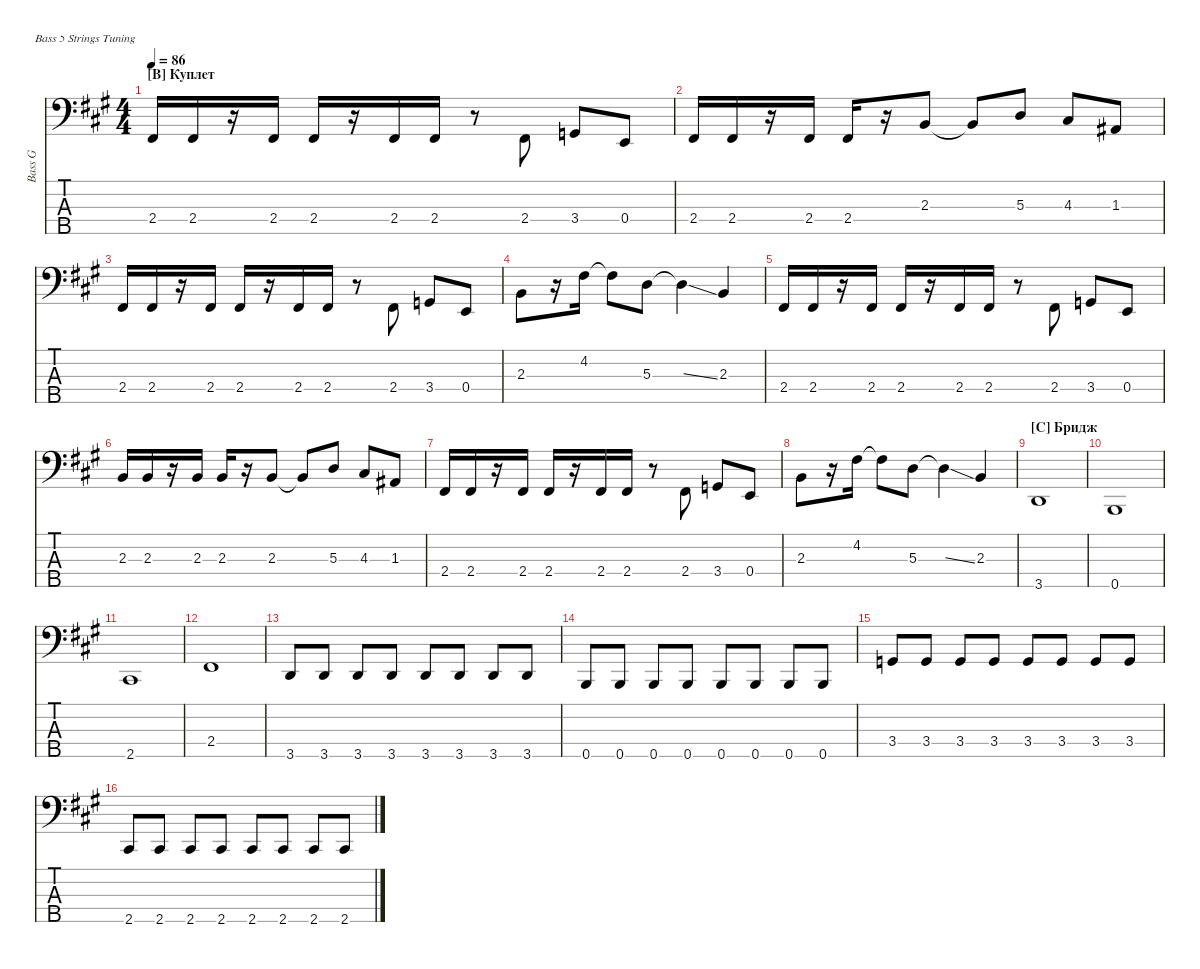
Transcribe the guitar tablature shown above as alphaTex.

\defaultSystemsLayout 4
\hideDynamics
\bracketExtendMode nobrackets
\track ("Bass Guitar" "Bass G") {instrument acousticbass}
\staff {score tabs}
\tuning (G2 D2 A1 E1 B0)
\ts (4 4)
\section ("B" "Куплет")
\tempo 86
\clef f4
\ks f#minor
2.4{acc #}.16{dy mf beam Up} 2.4{acc #}.16{beam Up} r.16{beam Up} 2.4{acc #}.16{beam Up} 2.4{acc #}.16{beam Up} r.16{beam Up} 2.4{acc #}.16{beam Up} 2.4{acc #}.16{beam Up} r.8{beam Down} 2.4{acc #}.8{beam Up} 3.4{acc forcenatural}.8{beam Up} 0.4{acc forcenatural}.8{beam Up} |
2.4{acc #}.16{beam Up} 2.4{acc #}.16{beam Up} r.16{beam Up} 2.4{acc #}.16{beam Up} 2.4{acc #}.16{beam Up} r.16{beam Up} 2.3{acc forcenatural}.8{beam Up} 2.3{t acc forcenatural}.8{beam Up} 5.3{acc forcenatural}.8{beam Up} 4.3{acc #}.8{beam Up} 1.3{acc #}.8{beam Up} |
2.4{acc #}.16{beam Up} 2.4{acc #}.16{beam Up} r.16{beam Up} 2.4{acc #}.16{beam Up} 2.4{acc #}.16{beam Up} r.16{beam Up} 2.4{acc #}.16{beam Up} 2.4{acc #}.16{beam Up} r.8{beam Down} 2.4{acc #}.8{beam Up} 3.4{acc forcenatural}.8{beam Up} 0.4{acc forcenatural}.8{beam Up} |
2.3{acc forcenatural}.8{beam Down} r.16{beam Down} 4.2{acc #}.16{beam Down} 4.2{t acc #}.8{beam Down} 5.3{acc forcenatural}.8{beam Down} 5.3{ss t acc forcenatural}.4{beam Down} 2.3{acc forcenatural}.4{beam Up} |
2.4{acc #}.16{beam Up} 2.4{acc #}.16{beam Up} r.16{beam Up} 2.4{acc #}.16{beam Up} 2.4{acc #}.16{beam Up} r.16{beam Up} 2.4{acc #}.16{beam Up} 2.4{acc #}.16{beam Up} r.8{beam Down} 2.4{acc #}.8{beam Up} 3.4{acc forcenatural}.8{beam Up} 0.4{acc forcenatural}.8{beam Up} |
2.3{acc forcenatural}.16{beam Up} 2.3{acc forcenatural}.16{beam Up} r.16{beam Up} 2.3{acc forcenatural}.16{beam Up} 2.3{acc forcenatural}.16{beam Up} r.16{beam Up} 2.3{acc forcenatural}.8{beam Up} 2.3{t acc forcenatural}.8{beam Up} 5.3{acc forcenatural}.8{beam Up} 4.3{acc #}.8{beam Up} 1.3{acc #}.8{beam Up} |
2.4{acc #}.16{beam Up} 2.4{acc #}.16{beam Up} r.16{beam Up} 2.4{acc #}.16{beam Up} 2.4{acc #}.16{beam Up} r.16{beam Up} 2.4{acc #}.16{beam Up} 2.4{acc #}.16{beam Up} r.8{beam Down} 2.4{acc #}.8{beam Up} 3.4{acc forcenatural}.8{beam Up} 0.4{acc forcenatural}.8{beam Up} |
2.3{acc forcenatural}.8{beam Down} r.16{beam Down} 4.2{acc #}.16{beam Down} 4.2{t acc #}.8{beam Down} 5.3{acc forcenatural}.8{beam Down} 5.3{ss t acc forcenatural}.4{beam Down} 2.3{acc forcenatural}.4{beam Up} |
\section ("C" "Бридж")
3.5{acc forcenatural}.1{beam Up} |
0.5{acc forcenatural}.1{beam Up} |
2.5{acc #}.1{beam Up} |
2.4{acc #}.1{beam Up} |
3.5{acc forcenatural}.8{beam Up} 3.5{acc forcenatural}.8{beam Up} 3.5{acc forcenatural}.8{beam Up} 3.5{acc forcenatural}.8{beam Up} 3.5{acc forcenatural}.8{beam Up} 3.5{acc forcenatural}.8{beam Up} 3.5{acc forcenatural}.8{beam Up} 3.5{acc forcenatural}.8{beam Up} |
0.5{acc forcenatural}.8{beam Up} 0.5{acc forcenatural}.8{beam Up} 0.5{acc forcenatural}.8{beam Up} 0.5{acc forcenatural}.8{beam Up} 0.5{acc forcenatural}.8{beam Up} 0.5{acc forcenatural}.8{beam Up} 0.5{acc forcenatural}.8{beam Up} 0.5{acc forcenatural}.8{beam Up} |
3.4{acc forcenatural}.8{beam Up} 3.4{acc forcenatural}.8{beam Up} 3.4{acc forcenatural}.8{beam Up} 3.4{acc forcenatural}.8{beam Up} 3.4{acc forcenatural}.8{beam Up} 3.4{acc forcenatural}.8{beam Up} 3.4{acc forcenatural}.8{beam Up} 3.4{acc forcenatural}.8{beam Up} |
2.5{acc #}.8{beam Up} 2.5{acc #}.8{beam Up} 2.5{acc #}.8{beam Up} 2.5{acc #}.8{beam Up} 2.5{acc #}.8{beam Up} 2.5{acc #}.8{beam Up} 2.5{acc #}.8{beam Up} 2.5{acc #}.8{beam Up}
